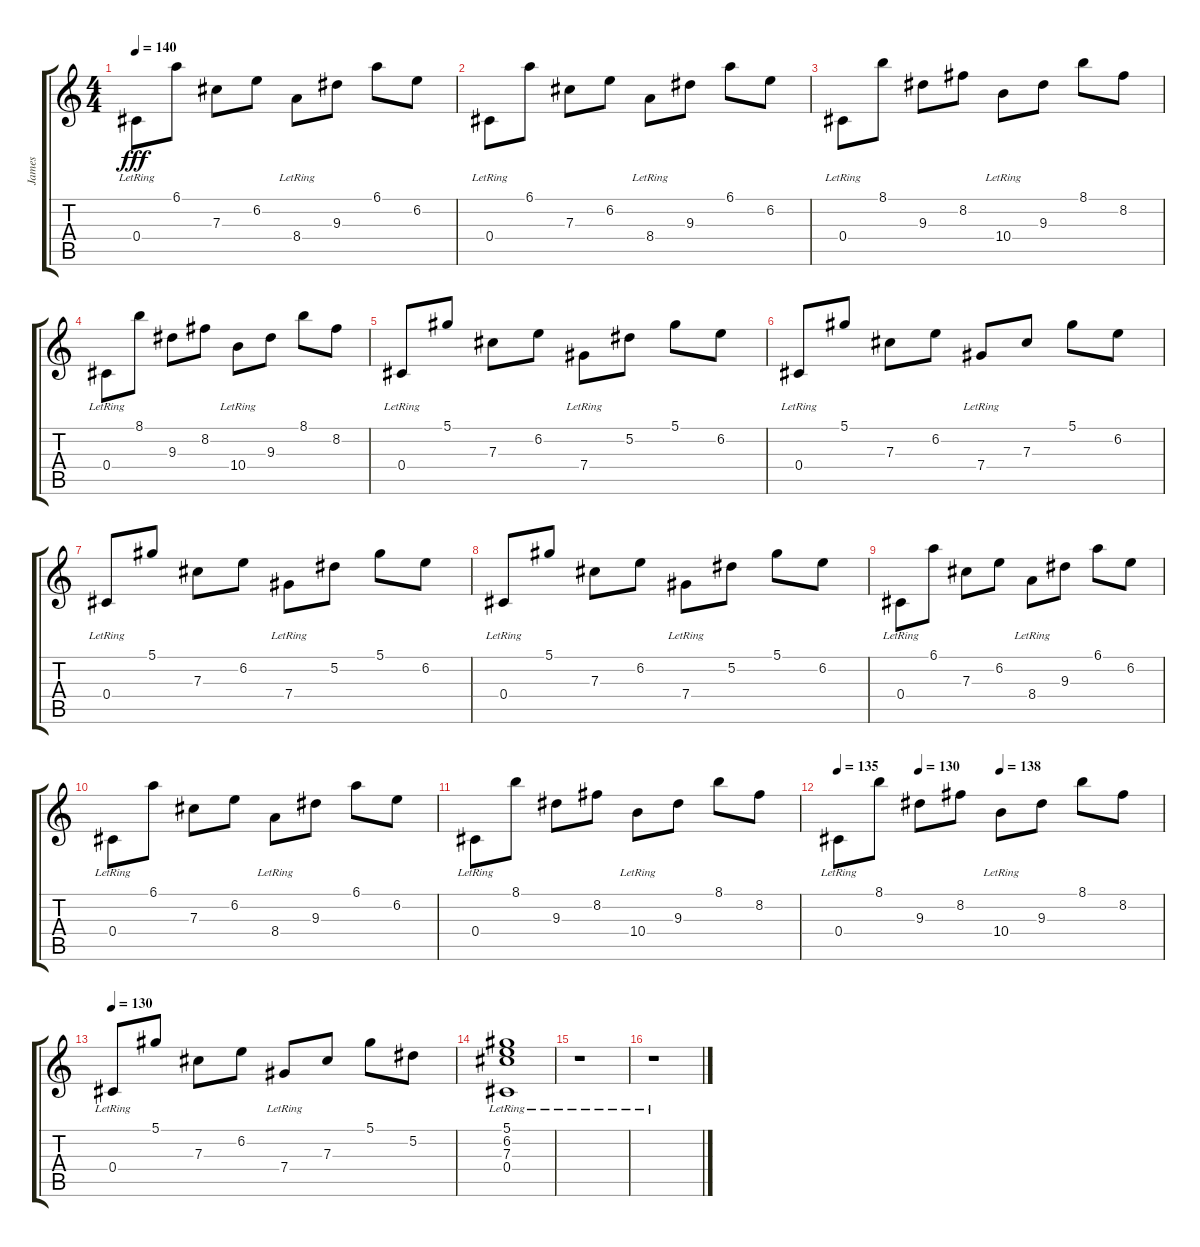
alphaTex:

\track ("James" "James") {instrument distortionguitar}
\staff {score tabs}
\tuning (Eb4 Bb3 Gb3 Db3 Ab2 Eb2) {hide}
\ts (4 4)
\tempo 140
\clef g2
\ks c
0.4{lr}.8{dy fff} 6.1.8 7.3.8 6.2.8 8.4{lr}.8 9.3.8 6.1.8 6.2.8 |
0.4{lr}.8 6.1.8 7.3.8 6.2.8 8.4{lr}.8 9.3.8 6.1.8 6.2.8 |
0.4{lr}.8 8.1.8 9.3.8 8.2.8 10.4{lr}.8 9.3.8 8.1.8 8.2.8 |
0.4{lr}.8 8.1.8 9.3.8 8.2.8 10.4{lr}.8 9.3.8 8.1.8 8.2.8 |
0.4{lr}.8 5.1.8 7.3.8 6.2.8 7.4{lr}.8 5.2.8 5.1.8 6.2.8 |
0.4{lr}.8 5.1.8 7.3.8 6.2.8 7.4{lr}.8 7.3.8 5.1.8 6.2.8 |
0.4{lr}.8 5.1.8 7.3.8 6.2.8 7.4{lr}.8 5.2.8 5.1.8 6.2.8 |
0.4{lr}.8 5.1.8 7.3.8 6.2.8 7.4{lr}.8 5.2.8 5.1.8 6.2.8 |
0.4{lr}.8 6.1.8 7.3.8 6.2.8 8.4{lr}.8 9.3.8 6.1.8 6.2.8 |
0.4{lr}.8 6.1.8 7.3.8 6.2.8 8.4{lr}.8 9.3.8 6.1.8 6.2.8 |
0.4{lr}.8 8.1.8 9.3.8 8.2.8 10.4{lr}.8 9.3.8 8.1.8 8.2.8 |
\tempo 135
\tempo (130 0.25)
\tempo (138 0.5)
0.4{lr}.8 8.1.8 9.3.8 8.2.8 10.4{lr}.8 9.3.8 8.1.8 8.2.8 |
\tempo 130
0.4{lr}.8 5.1.8 7.3.8 6.2.8 7.4{lr}.8 7.3.8 5.1.8 5.2.8 |
(5.1 6.2 7.3 0.4{lr}).1 |
r.1 |
r.1
